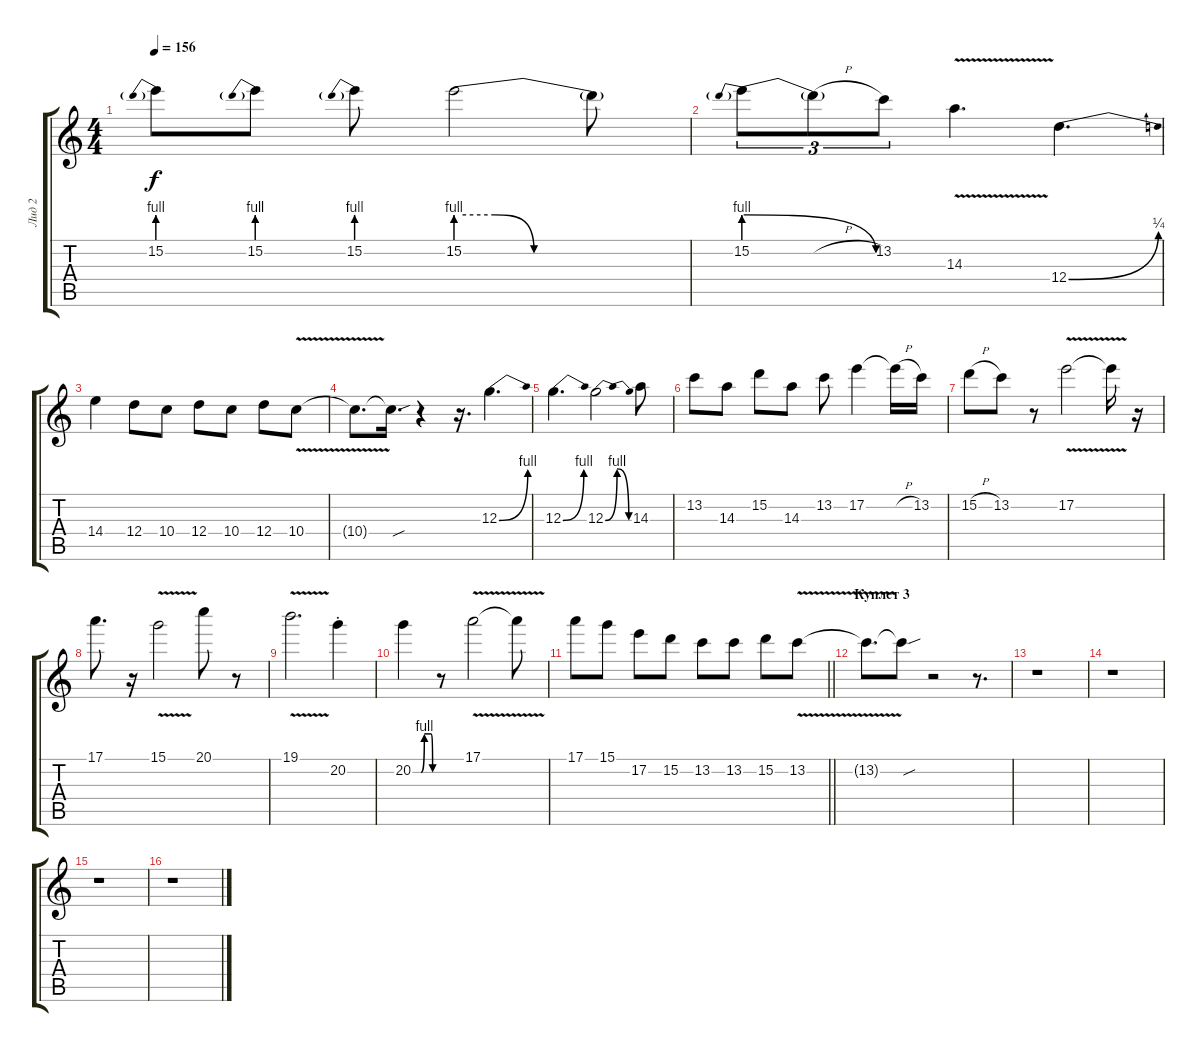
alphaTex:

\track ("Лид 2" "Лид 2") {instrument overdrivenguitar}
\staff {score tabs}
\tuning (E4 B3 G3 D3 A2 E2) {hide}
\ts (4 4)
\tempo 156
\clef g2
\ks c
15.2{be (prebend 0 4 60 4)}.8{dy f} 15.2{be (prebend 0 4 60 4)}.8 15.2{be (prebend 0 4 60 4)}.8 15.2{be (custom 0 4 10 4 20 0 60 0)}.2 15.2{t}.8 |
15.2{be (prebendrelease 0 4 60 0)}.8{tu (3 2)} 15.2{h t}.8{tu (3 2)} 13.2.8{tu (3 2)} 14.3{v}.4{d} 12.4{be (bend 0 0 60 1)}.4{d} |
14.4.4 12.4.8 10.4.8 12.4.8 10.4.8 12.4.8 10.4{v}.8 |
10.4{t}.8{d} 10.4{sou t}.16{d} r.4 r.16{d} 12.3{be (bend 0 0 60 4)}.4{d} |
12.3{be (bend 0 0 60 4)}.4{d} 12.3{be (bendrelease 0 0 5 4 45 4 60 0)}.2 14.3.8 |
13.2.8 14.3.8 15.2.8 14.3.8 13.2.8 17.2.4 17.2{h t}.16 13.2.16 |
15.2{h}.8 13.2.8 r.8 17.2{v}.2 17.2{t}.16 r.16 |
17.1.8{d} r.16 15.1{v}.2 20.1.8 r.8 |
19.1{v}.2{d} 20.2{st}.4 |
20.2{be (custom 0 0 25 0 35 4 55 4 60 0)}.4 r.8 17.1{v}.2 17.1{t}.8 |
\barLineRight lightlight
17.1.8 15.1.8 17.2.8 15.2.8 13.2.8 13.2.8 15.2.8 13.2{v}.8 |
\section ("" "Куплет 3")
13.2{t}.8{d} 13.2{sou t}.8 r.2 r.8{d} |
r.1 |
r.1 |
r.1 |
r.1
